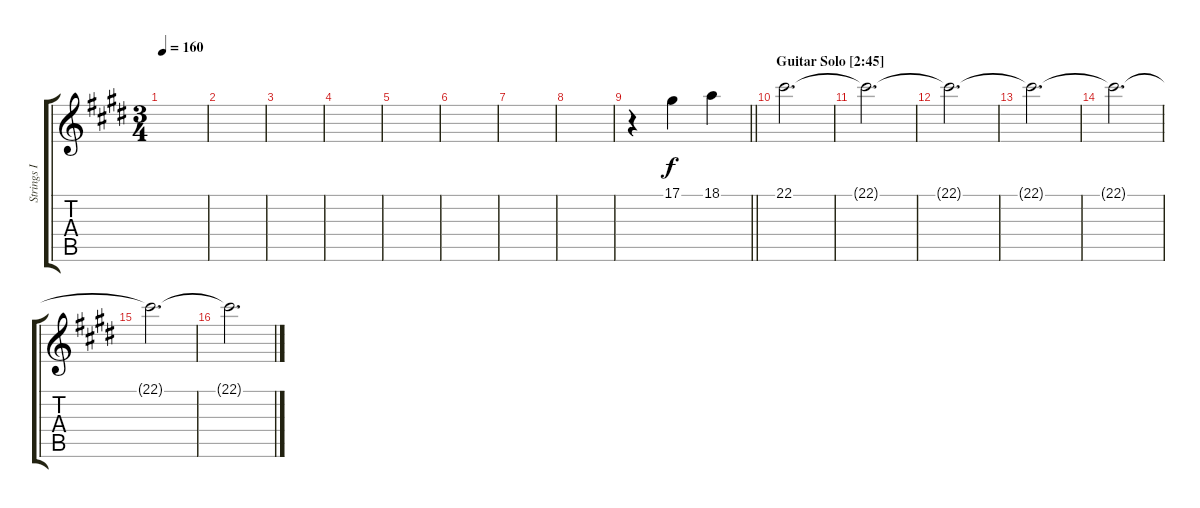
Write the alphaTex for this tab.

\track ("Strings I" "Strings I") {instrument stringensemble1}
\staff {score tabs}
\tuning (Eb4 Bb3 Gb3 Db3 Ab2 Db2) {hide}
\ts (3 4)
\tempo 160
\clef g2
\ks c#minor
|
|
|
|
|
|
|
|
\barLineRight lightlight
r.4 17.1.4{volume 13} 18.1.4 |
\section ("" "Guitar Solo [2:45]")
22.1.2{d} |
22.1{t}.2{d} |
22.1{t}.2{d} |
22.1{t}.2{d} |
22.1{t}.2{d} |
22.1{t}.2{d} |
22.1{t}.2{d}
